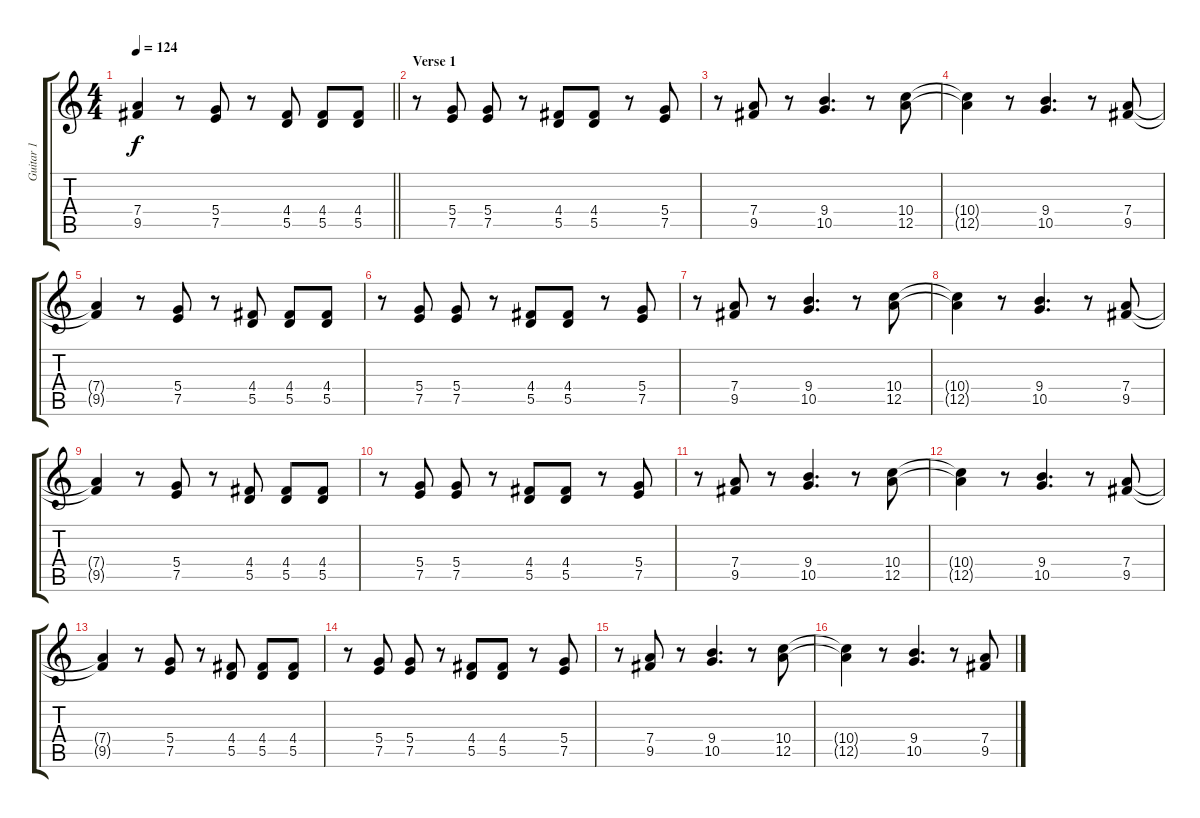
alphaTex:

\track ("Guitar 1" "Guitar 1") {instrument overdrivenguitar}
\staff {score tabs}
\tuning (E4 B3 G3 D3 A2 E2) {hide}
\ts (4 4)
\tempo 124
\clef g2
\barLineRight lightlight
\ks c
(7.4{t} 9.5{t}).4{dy f} r.8 (5.4 7.5).8 r.8 (4.4 5.5).8 (4.4 5.5).8 (4.4 5.5).8 |
\section ("" "Verse 1")
r.8 (5.4 7.5).8 (5.4 7.5).8 r.8 (4.4 5.5).8 (4.4 5.5).8 r.8 (5.4 7.5).8 |
r.8 (7.4 9.5).8 r.8 (9.4 10.5).4{d} r.8 (10.4 12.5).8 |
(10.4{t} 12.5{t}).4 r.8 (9.4 10.5).4{d} r.8 (7.4 9.5).8 |
(7.4{t} 9.5{t}).4 r.8 (5.4 7.5).8 r.8 (4.4 5.5).8 (4.4 5.5).8 (4.4 5.5).8 |
r.8 (5.4 7.5).8 (5.4 7.5).8 r.8 (4.4 5.5).8 (4.4 5.5).8 r.8 (5.4 7.5).8 |
r.8 (7.4 9.5).8 r.8 (9.4 10.5).4{d} r.8 (10.4 12.5).8 |
(10.4{t} 12.5{t}).4 r.8 (9.4 10.5).4{d} r.8 (7.4 9.5).8 |
(7.4{t} 9.5{t}).4 r.8 (5.4 7.5).8 r.8 (4.4 5.5).8 (4.4 5.5).8 (4.4 5.5).8 |
r.8 (5.4 7.5).8 (5.4 7.5).8 r.8 (4.4 5.5).8 (4.4 5.5).8 r.8 (5.4 7.5).8 |
r.8 (7.4 9.5).8 r.8 (9.4 10.5).4{d} r.8 (10.4 12.5).8 |
(10.4{t} 12.5{t}).4 r.8 (9.4 10.5).4{d} r.8 (7.4 9.5).8 |
(7.4{t} 9.5{t}).4 r.8 (5.4 7.5).8 r.8 (4.4 5.5).8 (4.4 5.5).8 (4.4 5.5).8 |
r.8 (5.4 7.5).8 (5.4 7.5).8 r.8 (4.4 5.5).8 (4.4 5.5).8 r.8 (5.4 7.5).8 |
r.8 (7.4 9.5).8 r.8 (9.4 10.5).4{d} r.8 (10.4 12.5).8 |
(10.4{t} 12.5{t}).4 r.8 (9.4 10.5).4{d} r.8 (7.4 9.5).8
